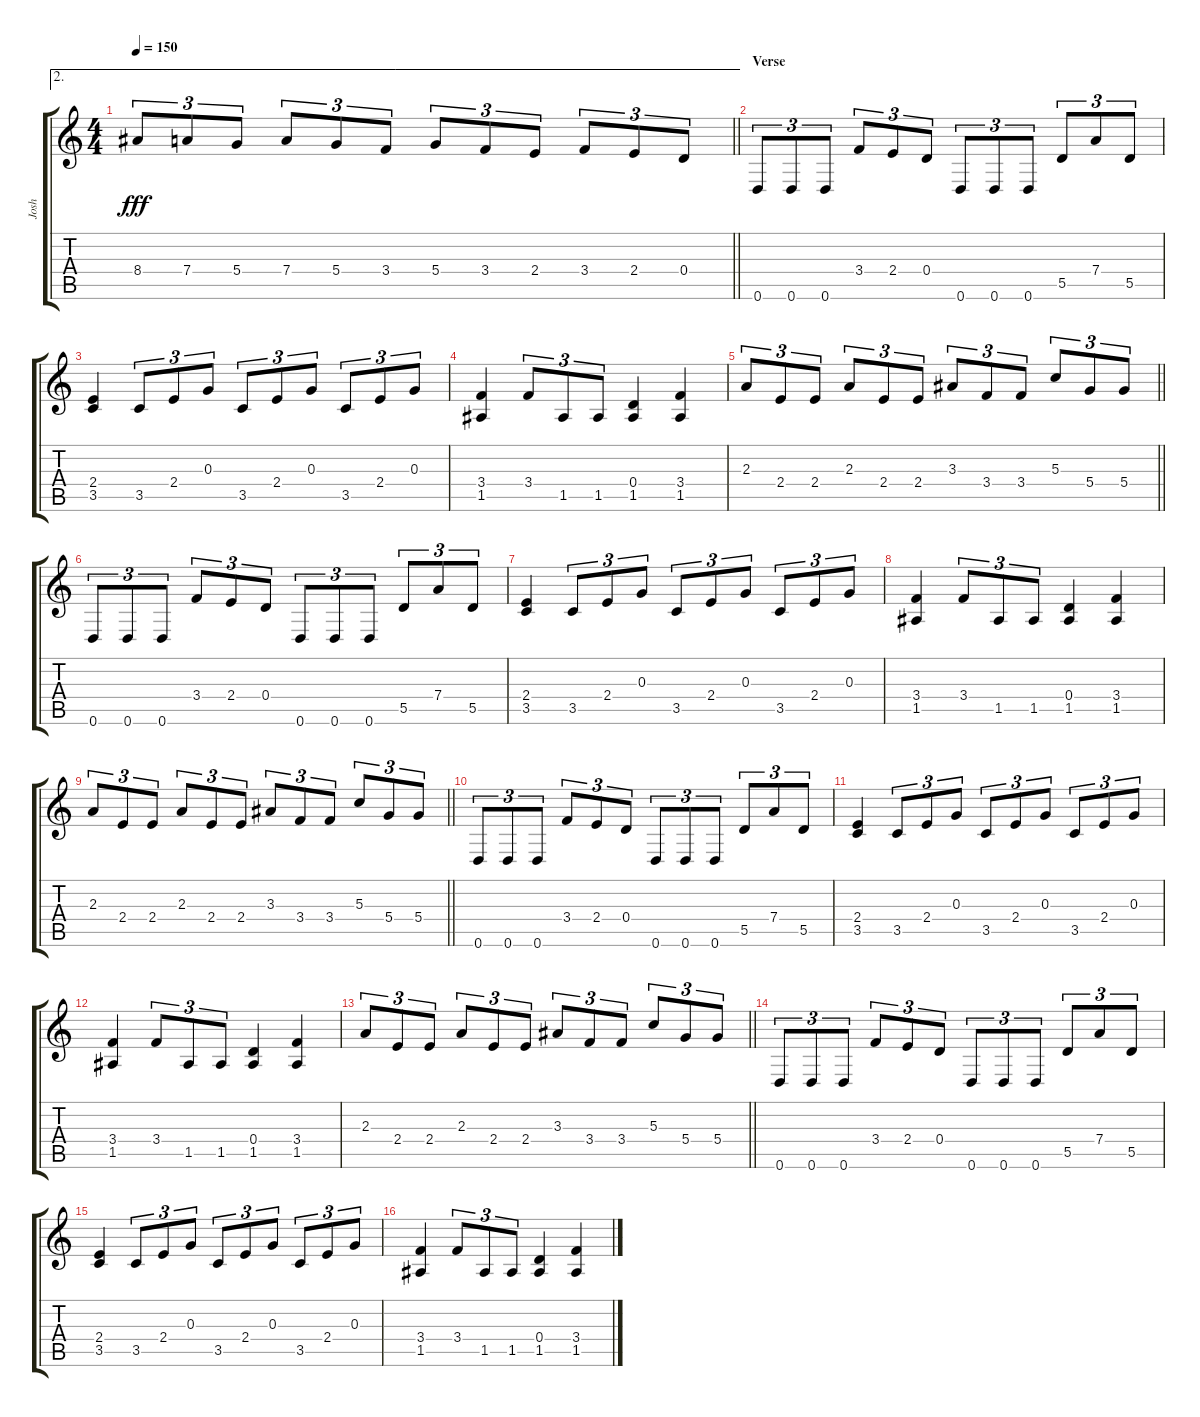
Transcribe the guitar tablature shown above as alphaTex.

\track ("Josh" "Josh") {instrument overdrivenguitar}
\staff {score tabs}
\tuning (E4 B3 G3 D3 A2 D2) {hide}
\ae 2
\ts (4 4)
\tempo 150
\clef g2
\barLineRight lightlight
\ks c
8.4.8{tu (3 2) dy fff} 7.4.8{tu (3 2)} 5.4.8{tu (3 2)} 7.4.8{tu (3 2)} 5.4.8{tu (3 2)} 3.4.8{tu (3 2)} 5.4.8{tu (3 2)} 3.4.8{tu (3 2)} 2.4.8{tu (3 2)} 3.4.8{tu (3 2)} 2.4.8{tu (3 2)} 0.4.8{tu (3 2)} |
\section ("" "Verse")
0.6.8{tu (3 2)} 0.6.8{tu (3 2)} 0.6.8{tu (3 2)} 3.4.8{tu (3 2)} 2.4.8{tu (3 2)} 0.4.8{tu (3 2)} 0.6.8{tu (3 2)} 0.6.8{tu (3 2)} 0.6.8{tu (3 2)} 5.5.8{tu (3 2)} 7.4.8{tu (3 2)} 5.5.8{tu (3 2)} |
(2.4 3.5).4{instrument overdrivenguitar} 3.5.8{tu (3 2)} 2.4.8{tu (3 2)} 0.3.8{tu (3 2)} 3.5.8{tu (3 2)} 2.4.8{tu (3 2)} 0.3.8{tu (3 2)} 3.5.8{tu (3 2)} 2.4.8{tu (3 2)} 0.3.8{tu (3 2)} |
(3.4 1.5).4 3.4.8{tu (3 2)} 1.5.8{tu (3 2)} 1.5.8{tu (3 2)} (0.4 1.5).4 (3.4 1.5).4 |
\barLineRight lightlight
2.3.8{tu (3 2)} 2.4.8{tu (3 2)} 2.4.8{tu (3 2)} 2.3.8{tu (3 2)} 2.4.8{tu (3 2)} 2.4.8{tu (3 2)} 3.3.8{tu (3 2)} 3.4.8{tu (3 2)} 3.4.8{tu (3 2)} 5.3.8{tu (3 2)} 5.4.8{tu (3 2)} 5.4.8{tu (3 2)} |
0.6.8{tu (3 2)} 0.6.8{tu (3 2)} 0.6.8{tu (3 2)} 3.4.8{tu (3 2)} 2.4.8{tu (3 2)} 0.4.8{tu (3 2)} 0.6.8{tu (3 2)} 0.6.8{tu (3 2)} 0.6.8{tu (3 2)} 5.5.8{tu (3 2)} 7.4.8{tu (3 2)} 5.5.8{tu (3 2)} |
(2.4 3.5).4{instrument overdrivenguitar} 3.5.8{tu (3 2)} 2.4.8{tu (3 2)} 0.3.8{tu (3 2)} 3.5.8{tu (3 2)} 2.4.8{tu (3 2)} 0.3.8{tu (3 2)} 3.5.8{tu (3 2)} 2.4.8{tu (3 2)} 0.3.8{tu (3 2)} |
(3.4 1.5).4 3.4.8{tu (3 2)} 1.5.8{tu (3 2)} 1.5.8{tu (3 2)} (0.4 1.5).4 (3.4 1.5).4 |
\barLineRight lightlight
2.3.8{tu (3 2)} 2.4.8{tu (3 2)} 2.4.8{tu (3 2)} 2.3.8{tu (3 2)} 2.4.8{tu (3 2)} 2.4.8{tu (3 2)} 3.3.8{tu (3 2)} 3.4.8{tu (3 2)} 3.4.8{tu (3 2)} 5.3.8{tu (3 2)} 5.4.8{tu (3 2)} 5.4.8{tu (3 2)} |
0.6.8{tu (3 2)} 0.6.8{tu (3 2)} 0.6.8{tu (3 2)} 3.4.8{tu (3 2)} 2.4.8{tu (3 2)} 0.4.8{tu (3 2)} 0.6.8{tu (3 2)} 0.6.8{tu (3 2)} 0.6.8{tu (3 2)} 5.5.8{tu (3 2)} 7.4.8{tu (3 2)} 5.5.8{tu (3 2)} |
(2.4 3.5).4{instrument overdrivenguitar} 3.5.8{tu (3 2)} 2.4.8{tu (3 2)} 0.3.8{tu (3 2)} 3.5.8{tu (3 2)} 2.4.8{tu (3 2)} 0.3.8{tu (3 2)} 3.5.8{tu (3 2)} 2.4.8{tu (3 2)} 0.3.8{tu (3 2)} |
(3.4 1.5).4 3.4.8{tu (3 2)} 1.5.8{tu (3 2)} 1.5.8{tu (3 2)} (0.4 1.5).4 (3.4 1.5).4 |
\barLineRight lightlight
2.3.8{tu (3 2)} 2.4.8{tu (3 2)} 2.4.8{tu (3 2)} 2.3.8{tu (3 2)} 2.4.8{tu (3 2)} 2.4.8{tu (3 2)} 3.3.8{tu (3 2)} 3.4.8{tu (3 2)} 3.4.8{tu (3 2)} 5.3.8{tu (3 2)} 5.4.8{tu (3 2)} 5.4.8{tu (3 2)} |
0.6.8{tu (3 2)} 0.6.8{tu (3 2)} 0.6.8{tu (3 2)} 3.4.8{tu (3 2)} 2.4.8{tu (3 2)} 0.4.8{tu (3 2)} 0.6.8{tu (3 2)} 0.6.8{tu (3 2)} 0.6.8{tu (3 2)} 5.5.8{tu (3 2)} 7.4.8{tu (3 2)} 5.5.8{tu (3 2)} |
(2.4 3.5).4{instrument overdrivenguitar} 3.5.8{tu (3 2)} 2.4.8{tu (3 2)} 0.3.8{tu (3 2)} 3.5.8{tu (3 2)} 2.4.8{tu (3 2)} 0.3.8{tu (3 2)} 3.5.8{tu (3 2)} 2.4.8{tu (3 2)} 0.3.8{tu (3 2)} |
(3.4 1.5).4 3.4.8{tu (3 2)} 1.5.8{tu (3 2)} 1.5.8{tu (3 2)} (0.4 1.5).4 (3.4 1.5).4
